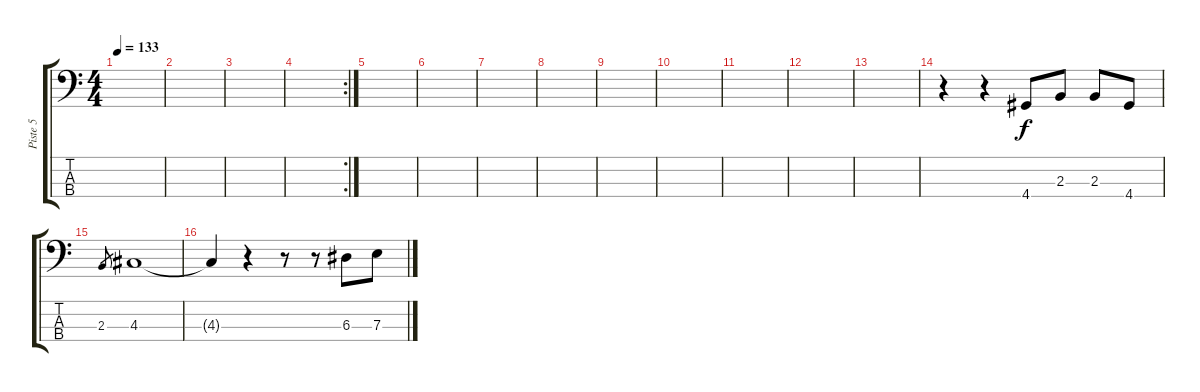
\track ("Piste 5" "Piste 5") {instrument electricbassfinger}
\staff {score tabs}
\tuning (G2 D2 A1 E1) {hide}
\ts (4 4)
\tempo 133
\clef f4
\ks c
|
|
|
\rc 2
|
|
|
|
|
|
|
|
|
|
r.4 r.4 4.4.8 2.3.8 2.3.8 4.4.8 |
2.3.8{gr} 4.3.1 |
4.3{t}.4 r.4 r.8 r.8 6.3.8 7.3.8
